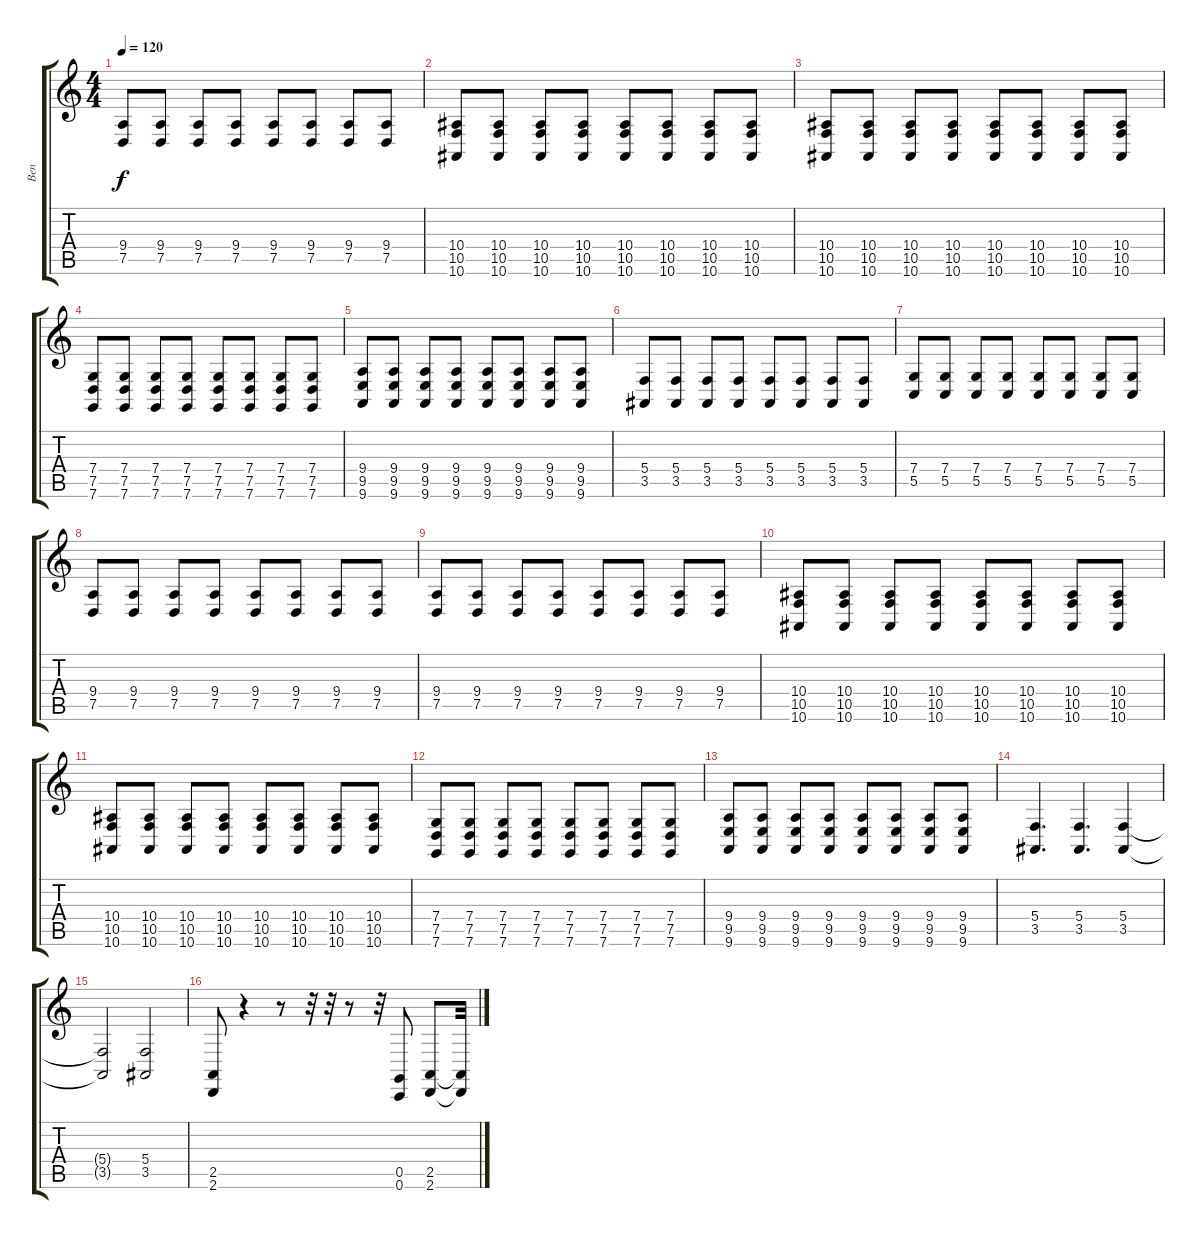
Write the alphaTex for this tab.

\track ("Ben" "Ben") {instrument fx1rain}
\staff {score tabs}
\tuning (D4 A3 F3 C3 G2 C2) {hide}
\ts (4 4)
\tempo 120
\clef g2
\ks c
(9.4 7.5).8{dy f} (9.4 7.5).8 (9.4 7.5).8 (9.4 7.5).8 (9.4 7.5).8 (9.4 7.5).8 (9.4 7.5).8 (9.4 7.5).8 |
(10.4 10.5 10.6).8 (10.4 10.5 10.6).8 (10.4 10.5 10.6).8 (10.4 10.5 10.6).8 (10.4 10.5 10.6).8 (10.4 10.5 10.6).8 (10.4 10.5 10.6).8 (10.4 10.5 10.6).8 |
(10.4 10.5 10.6).8 (10.4 10.5 10.6).8 (10.4 10.5 10.6).8 (10.4 10.5 10.6).8 (10.4 10.5 10.6).8 (10.4 10.5 10.6).8 (10.4 10.5 10.6).8 (10.4 10.5 10.6).8 |
(7.4 7.5 7.6).8 (7.4 7.5 7.6).8 (7.4 7.5 7.6).8 (7.4 7.5 7.6).8 (7.4 7.5 7.6).8 (7.4 7.5 7.6).8 (7.4 7.5 7.6).8 (7.4 7.5 7.6).8 |
(9.4 9.5 9.6).8 (9.4 9.5 9.6).8 (9.4 9.5 9.6).8 (9.4 9.5 9.6).8 (9.4 9.5 9.6).8 (9.4 9.5 9.6).8 (9.4 9.5 9.6).8 (9.4 9.5 9.6).8 |
(5.4 3.5).8 (5.4 3.5).8 (5.4 3.5).8 (5.4 3.5).8 (5.4 3.5).8 (5.4 3.5).8 (5.4 3.5).8 (5.4 3.5).8 |
(7.4 5.5).8 (7.4 5.5).8 (7.4 5.5).8 (7.4 5.5).8 (7.4 5.5).8 (7.4 5.5).8 (7.4 5.5).8 (7.4 5.5).8 |
(9.4 7.5).8 (9.4 7.5).8 (9.4 7.5).8 (9.4 7.5).8 (9.4 7.5).8 (9.4 7.5).8 (9.4 7.5).8 (9.4 7.5).8 |
(9.4 7.5).8 (9.4 7.5).8 (9.4 7.5).8 (9.4 7.5).8 (9.4 7.5).8 (9.4 7.5).8 (9.4 7.5).8 (9.4 7.5).8 |
(10.4 10.5 10.6).8 (10.4 10.5 10.6).8 (10.4 10.5 10.6).8 (10.4 10.5 10.6).8 (10.4 10.5 10.6).8 (10.4 10.5 10.6).8 (10.4 10.5 10.6).8 (10.4 10.5 10.6).8 |
(10.4 10.5 10.6).8 (10.4 10.5 10.6).8 (10.4 10.5 10.6).8 (10.4 10.5 10.6).8 (10.4 10.5 10.6).8 (10.4 10.5 10.6).8 (10.4 10.5 10.6).8 (10.4 10.5 10.6).8 |
(7.4 7.5 7.6).8 (7.4 7.5 7.6).8 (7.4 7.5 7.6).8 (7.4 7.5 7.6).8 (7.4 7.5 7.6).8 (7.4 7.5 7.6).8 (7.4 7.5 7.6).8 (7.4 7.5 7.6).8 |
(9.4 9.5 9.6).8 (9.4 9.5 9.6).8 (9.4 9.5 9.6).8 (9.4 9.5 9.6).8 (9.4 9.5 9.6).8 (9.4 9.5 9.6).8 (9.4 9.5 9.6).8 (9.4 9.5 9.6).8 |
(5.4 3.5).4{d} (5.4 3.5).4{d} (5.4 3.5).4 |
(5.4{t} 3.5{t}).2 (5.4 3.5).2 |
(2.5 2.6).8 r.4 r.8 r.32 r.32 r.8 r.32 (0.5 0.6).8 (2.5 2.6).8 (2.5{t} 2.6{t}).32
